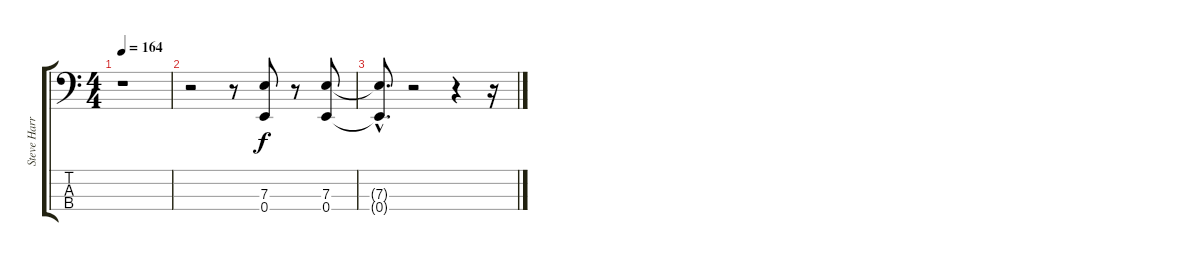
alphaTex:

\track ("Steve Harris (Bass)" "Steve Harr") {instrument electricbasspick}
\staff {score tabs}
\tuning (G2 D2 A1 E1) {hide}
\ts (4 4)
\tempo 164
\clef f4
\ks c
r.1{dy f} |
r.2 r.8 (7.3 0.4).8 r.8 (7.3 0.4).8 |
(7.3{hac t} 0.4{hac t}).8{d} r.2 r.4 r.16
